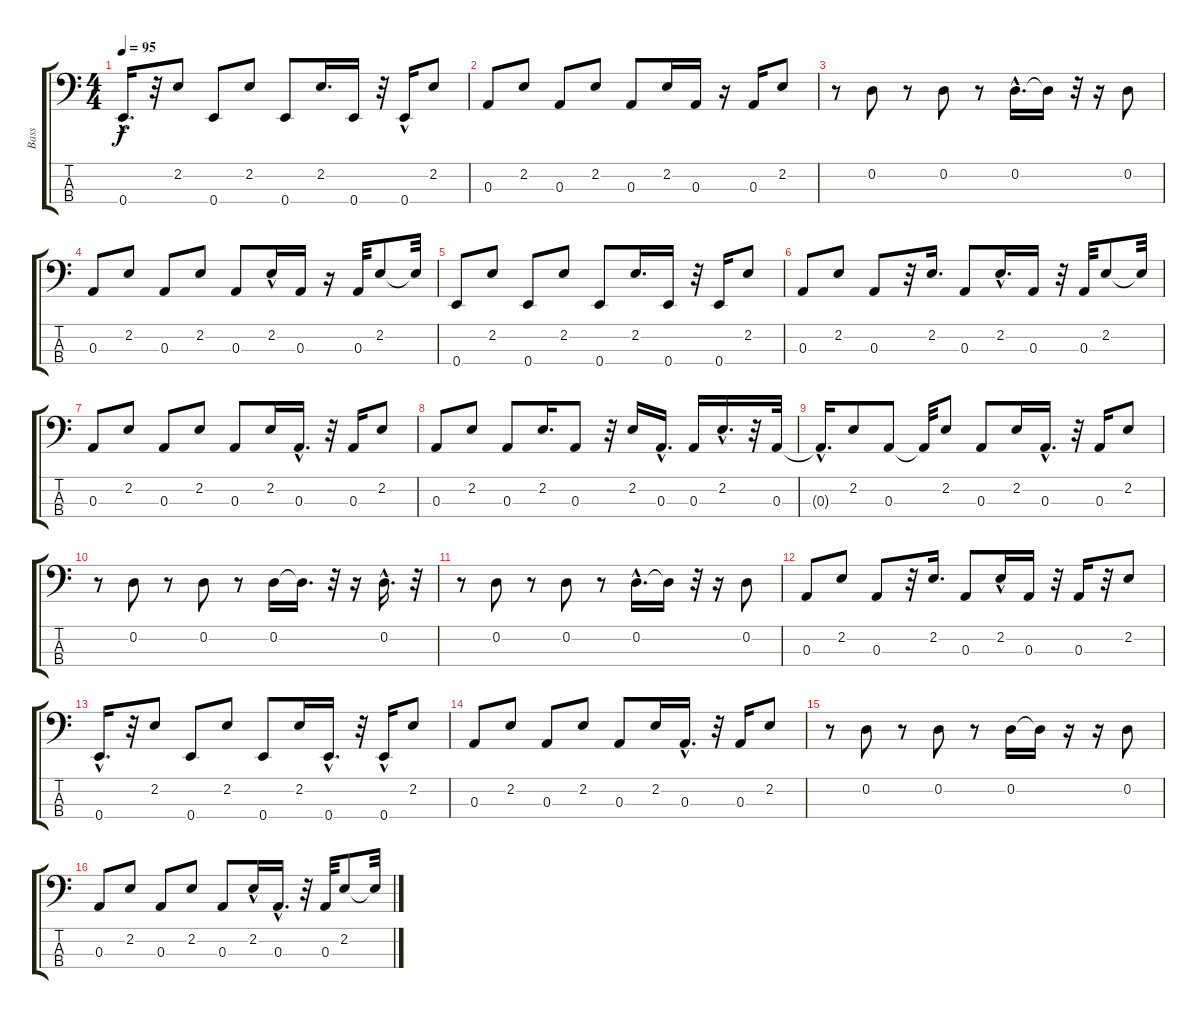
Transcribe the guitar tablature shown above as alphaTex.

\track ("Bass" "Bass") {instrument electricbassfinger}
\staff {score tabs}
\tuning (G2 D2 A1 E1) {hide}
\ts (4 4)
\tempo 95
\clef f4
\ks c
0.4{hac t}.16{d dy f} r.32 2.2.8 0.4.8 2.2.8 0.4.8 2.2.16{d} 0.4.16 r.32 0.4{hac}.16 2.2.8 |
0.3.8 2.2.8 0.3.8 2.2.8 0.3.8 2.2.16 0.3.16 r.16 0.3.16 2.2.8 |
r.8 0.2.8 r.8 0.2.8 r.8 0.2{hac}.16{d} 0.2{t}.16 r.32 r.16 0.2.8 |
0.3.8 2.2.8 0.3.8 2.2.8 0.3.8 2.2{hac}.16 0.3.16 r.16 0.3.32 2.2.8 2.2{t}.32 |
0.4.8 2.2.8 0.4.8 2.2.8 0.4.8 2.2.16{d} 0.4.16 r.32 0.4.16 2.2.8 |
0.3.8 2.2.8 0.3.8 r.32 2.2.16{d} 0.3.8 2.2{hac}.16{d} 0.3.16 r.32 0.3.32 2.2.8 2.2{t}.32 |
0.3.8 2.2.8 0.3.8 2.2.8 0.3.8 2.2.16 0.3{hac}.16{d} r.32 0.3.16 2.2.8 |
0.3.8 2.2.8 0.3.8 2.2.16{d} 0.3.8 r.32 2.2.16 0.3{hac}.16{d} 0.3.16 2.2{hac}.16{d} r.32 0.3.32 |
0.3{hac t}.16{d} 2.2.8 0.3.8 0.3{t}.32 2.2.8 0.3.8 2.2.16 0.3{hac}.16{d} r.32 0.3.16 2.2.8 |
r.8 0.2.8 r.8 0.2.8 r.8 0.2.16 0.2{t}.16{d} r.32 r.16 0.2{hac}.16{d} r.32 |
r.8 0.2.8 r.8 0.2.8 r.8 0.2{hac}.16{d} 0.2{t}.16 r.32 r.16 0.2.8 |
0.3.8 2.2.8 0.3.8 r.32 2.2.16{d} 0.3.8 2.2{hac}.16 0.3.16 r.32 0.3.16 r.32 2.2.8 |
0.4{hac}.16{d} r.32 2.2.8 0.4.8 2.2.8 0.4.8 2.2.16 0.4{hac}.16{d} r.32 0.4{hac}.16 2.2.8 |
0.3.8 2.2.8 0.3.8 2.2.8 0.3.8 2.2.16 0.3{hac}.16{d} r.32 0.3.16 2.2.8 |
r.8 0.2.8 r.8 0.2.8 r.8 0.2.16 0.2{t}.16 r.16 r.16 0.2.8 |
0.3.8 2.2.8 0.3.8 2.2.8 0.3.8 2.2{hac}.16 0.3{hac}.16{d} r.32 0.3.32 2.2.8 2.2{t}.32
